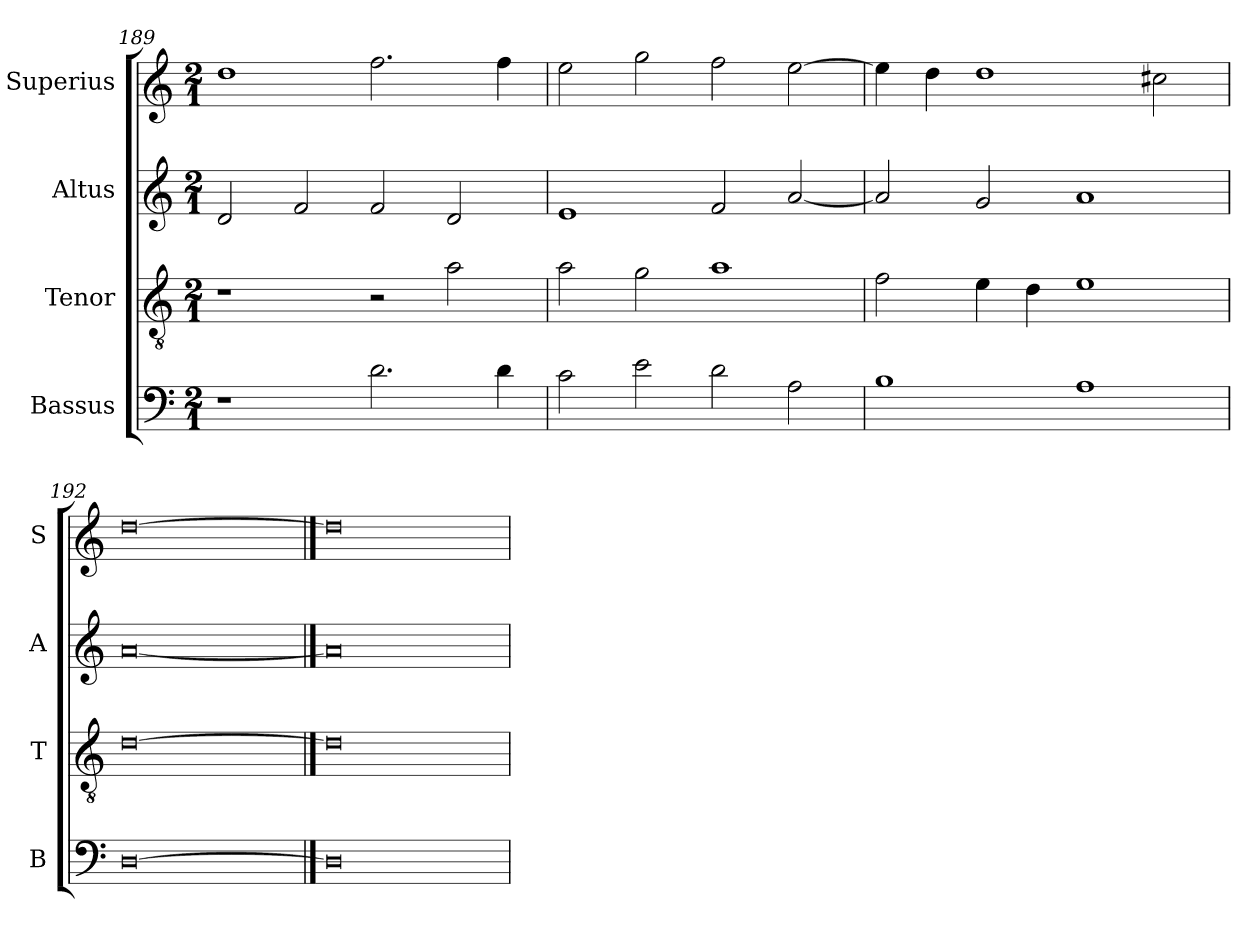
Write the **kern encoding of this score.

**kern	**kern	**kern	**kern
*part4	*part3	*part2	*part1
*staff4	*staff3	*staff2	*staff1
*I"Bassus	*I"Tenor	*I"Altus	*I"Superius
*I'B	*I'T	*I'A	*I'S
*clefF4	*clefGv2	*clefG2	*clefG2
*k[]	*k[]	*k[]	*k[]
*C:	*C:	*C:	*C:
*M2/1	*M2/1	*M2/1	*M2/1
=189	=189	=189	=189
1r	1r	2d	1dd
.	.	2f	.
2.d	2r	2f	2.ff
.	2a	2d	.
4d	.	.	4ff
=190	=190	=190	=190
2c	2a	1e	2ee
2e	2g	.	2gg
2d	1a	2f	2ff
2A	.	[2a	[2ee
=191	=191	=191	=191
1B	2f	2a]	4ee]
.	.	.	4dd
.	4e	2g	1dd
.	4d	.	.
1A	1e	1a	.
.	.	.	2cc#X
=192	=192	=192	=192
[0D	[0d	[0a	[0dd
==193	==193	==193	==193
0D]	0d]	0a]	0dd]
=	=	=	=
*-	*-	*-	*-
